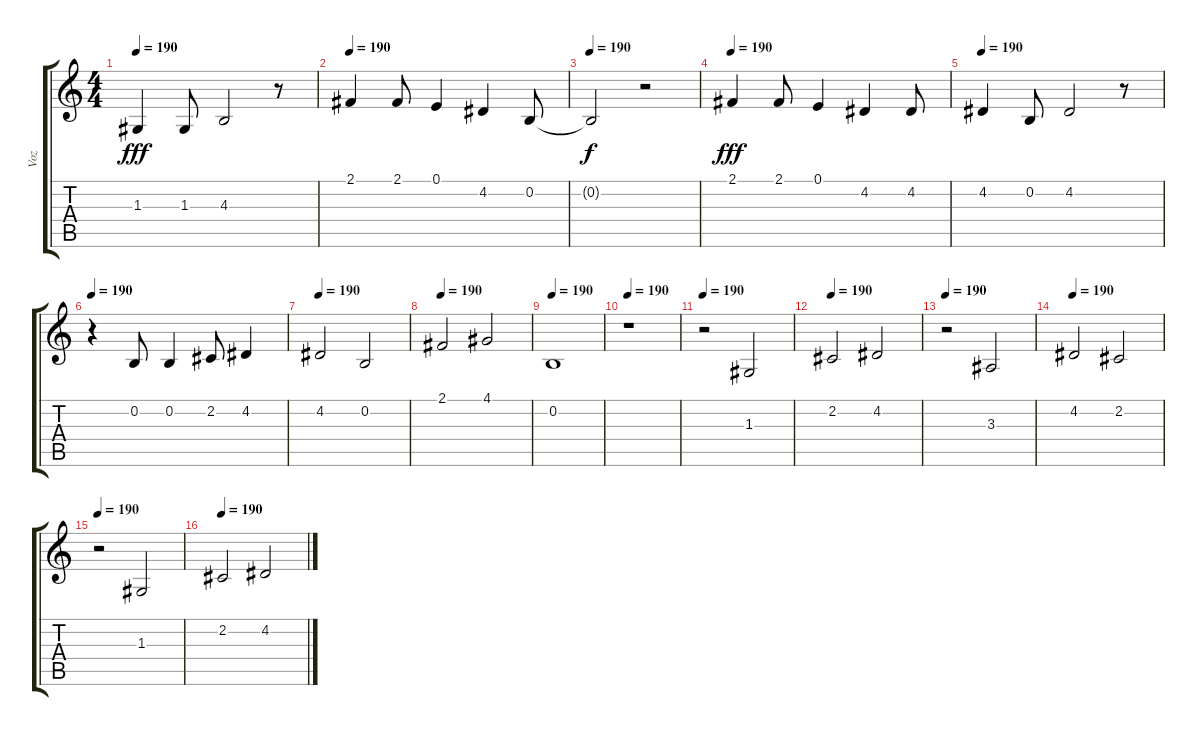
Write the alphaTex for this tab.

\track ("Voz" "Voz") {instrument lead1square}
\staff {score tabs}
\tuning (E4 B3 G3 D3 A2 E2) {hide}
\ts (4 4)
\tempo 190
\clef g2
\ks c
1.3.4{dy fff} 1.3.8 4.3.2 r.8 |
\tempo 190
2.1.4 2.1.8 0.1.4 4.2.4 0.2.8 |
\tempo 190
0.2{t}.2{dy f} r.2 |
\tempo 190
2.1.4{dy fff} 2.1.8 0.1.4 4.2.4 4.2.8 |
\tempo 190
4.2.4 0.2.8 4.2.2 r.8 |
\tempo 190
r.4 0.2.8 0.2.4 2.2.8 4.2.4 |
\tempo 190
4.2.2 0.2.2 |
\tempo 190
2.1.2 4.1.2 |
\tempo 190
0.2.1 |
\tempo 190
r.1 |
\tempo 190
r.2 1.3.2 |
\tempo 190
2.2.2 4.2.2 |
\tempo 190
r.2 3.3.2 |
\tempo 190
4.2.2 2.2.2 |
\tempo 190
r.2 1.3.2 |
\tempo 190
2.2.2 4.2.2
